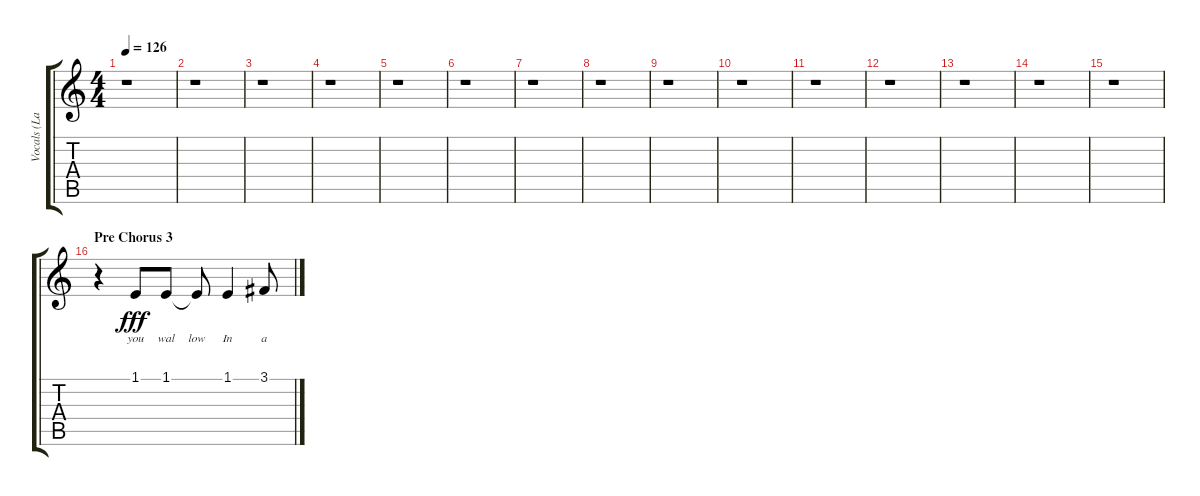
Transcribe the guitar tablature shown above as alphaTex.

\track ("Vocals (Layne)" "Vocals (La") {instrument lead1square}
\staff {score tabs}
\tuning (Eb4 Bb3 Gb3 Db3 Ab2 Eb2) {hide}
\ts (4 4)
\tempo 126
\clef g2
\ks c
r.1{dy fff} |
r.1 |
r.1 |
r.1 |
r.1 |
r.1 |
r.1 |
r.1 |
r.1 |
r.1 |
r.1 |
r.1 |
r.1 |
r.1 |
r.1 |
\section ("" "Pre Chorus 3")
r.4 1.1.8{lyrics (0 "you") lyrics (1 "") lyrics (2 "") lyrics (3 "") lyrics (4 "")} 1.1.8{lyrics (0 "wal") lyrics (1 "") lyrics (2 "") lyrics (3 "") lyrics (4 "")} 1.1{t}.8{lyrics (0 "low") lyrics (1 "") lyrics (2 "") lyrics (3 "") lyrics (4 "")} 1.1.4{lyrics (0 "In") lyrics (1 "") lyrics (2 "") lyrics (3 "") lyrics (4 "")} 3.1.8{lyrics (0 "a") lyrics (1 "") lyrics (2 "") lyrics (3 "") lyrics (4 "")}
